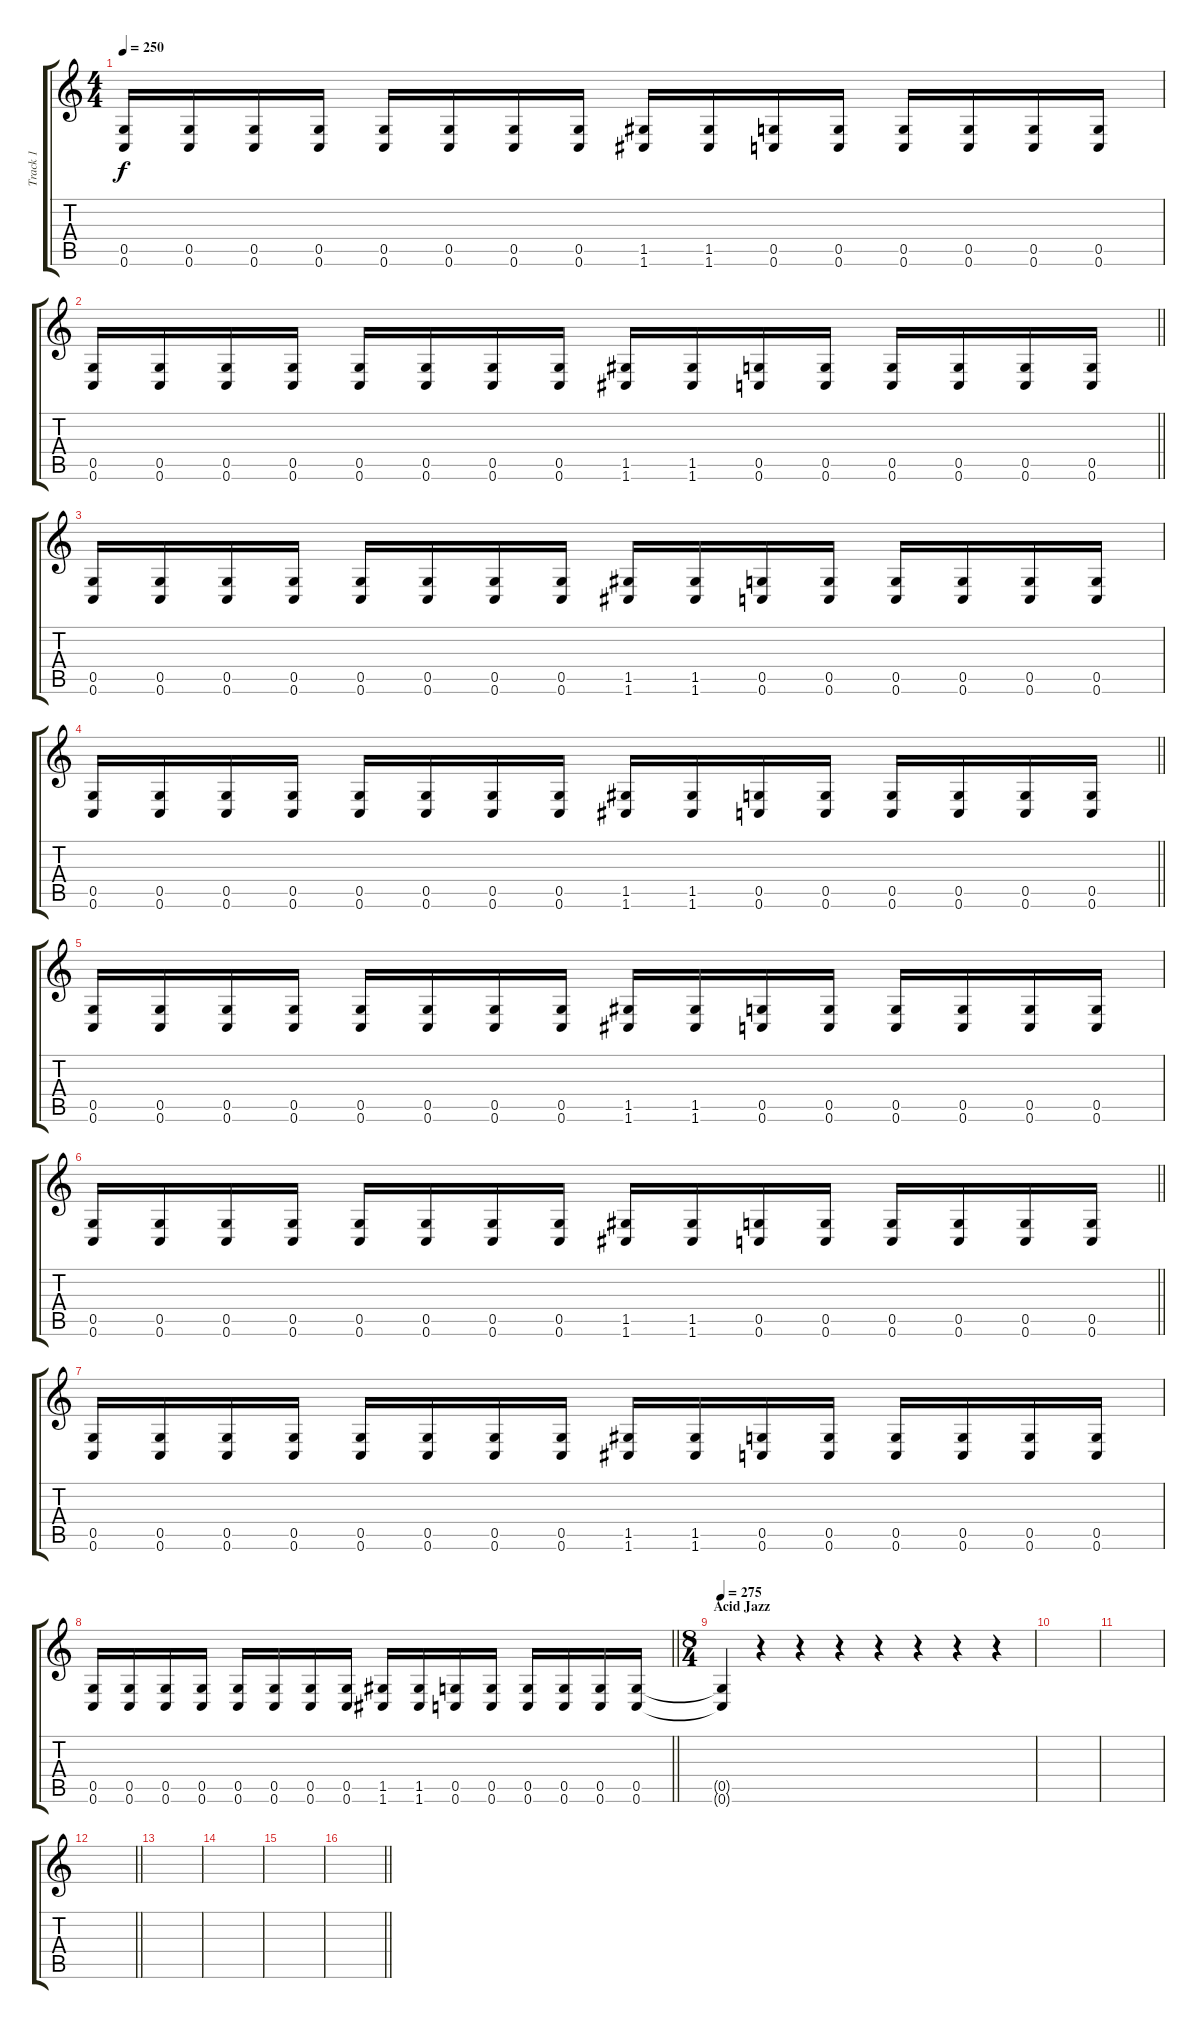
\track ("Track 1" "Track 1") {instrument distortionguitar}
\staff {score tabs}
\tuning (D4 A3 F3 C3 G2 C2) {hide}
\ts (4 4)
\tempo 250
\clef g2
\ks c
(0.5 0.6).16{dy f} (0.5 0.6).16 (0.5 0.6).16 (0.5 0.6).16 (0.5 0.6).16 (0.5 0.6).16 (0.5 0.6).16 (0.5 0.6).16 (1.5 1.6).16 (1.5 1.6).16 (0.5 0.6).16 (0.5 0.6).16 (0.5 0.6).16 (0.5 0.6).16 (0.5 0.6).16 (0.5 0.6).16 |
\barLineRight lightlight
(0.5 0.6).16 (0.5 0.6).16 (0.5 0.6).16 (0.5 0.6).16 (0.5 0.6).16 (0.5 0.6).16 (0.5 0.6).16 (0.5 0.6).16 (1.5 1.6).16 (1.5 1.6).16 (0.5 0.6).16 (0.5 0.6).16 (0.5 0.6).16 (0.5 0.6).16 (0.5 0.6).16 (0.5 0.6).16 |
(0.5 0.6).16 (0.5 0.6).16 (0.5 0.6).16 (0.5 0.6).16 (0.5 0.6).16 (0.5 0.6).16 (0.5 0.6).16 (0.5 0.6).16 (1.5 1.6).16 (1.5 1.6).16 (0.5 0.6).16 (0.5 0.6).16 (0.5 0.6).16 (0.5 0.6).16 (0.5 0.6).16 (0.5 0.6).16 |
\barLineRight lightlight
(0.5 0.6).16 (0.5 0.6).16 (0.5 0.6).16 (0.5 0.6).16 (0.5 0.6).16 (0.5 0.6).16 (0.5 0.6).16 (0.5 0.6).16 (1.5 1.6).16 (1.5 1.6).16 (0.5 0.6).16 (0.5 0.6).16 (0.5 0.6).16 (0.5 0.6).16 (0.5 0.6).16 (0.5 0.6).16 |
(0.5 0.6).16 (0.5 0.6).16 (0.5 0.6).16 (0.5 0.6).16 (0.5 0.6).16 (0.5 0.6).16 (0.5 0.6).16 (0.5 0.6).16 (1.5 1.6).16 (1.5 1.6).16 (0.5 0.6).16 (0.5 0.6).16 (0.5 0.6).16 (0.5 0.6).16 (0.5 0.6).16 (0.5 0.6).16 |
\barLineRight lightlight
(0.5 0.6).16 (0.5 0.6).16 (0.5 0.6).16 (0.5 0.6).16 (0.5 0.6).16 (0.5 0.6).16 (0.5 0.6).16 (0.5 0.6).16 (1.5 1.6).16 (1.5 1.6).16 (0.5 0.6).16 (0.5 0.6).16 (0.5 0.6).16 (0.5 0.6).16 (0.5 0.6).16 (0.5 0.6).16 |
(0.5 0.6).16 (0.5 0.6).16 (0.5 0.6).16 (0.5 0.6).16 (0.5 0.6).16 (0.5 0.6).16 (0.5 0.6).16 (0.5 0.6).16 (1.5 1.6).16 (1.5 1.6).16 (0.5 0.6).16 (0.5 0.6).16 (0.5 0.6).16 (0.5 0.6).16 (0.5 0.6).16 (0.5 0.6).16 |
\barLineRight lightlight
(0.5 0.6).16 (0.5 0.6).16 (0.5 0.6).16 (0.5 0.6).16 (0.5 0.6).16 (0.5 0.6).16 (0.5 0.6).16 (0.5 0.6).16 (1.5 1.6).16 (1.5 1.6).16 (0.5 0.6).16 (0.5 0.6).16 (0.5 0.6).16 (0.5 0.6).16 (0.5 0.6).16 (0.5 0.6).16 |
\ts (8 4)
\section ("" "Acid Jazz")
\tempo 275
(0.5{t} 0.6{t}).4 r.4 r.4 r.4 r.4 r.4 r.4 r.4 |
|
|
\barLineRight lightlight
|
|
|
|
\barLineRight lightlight
